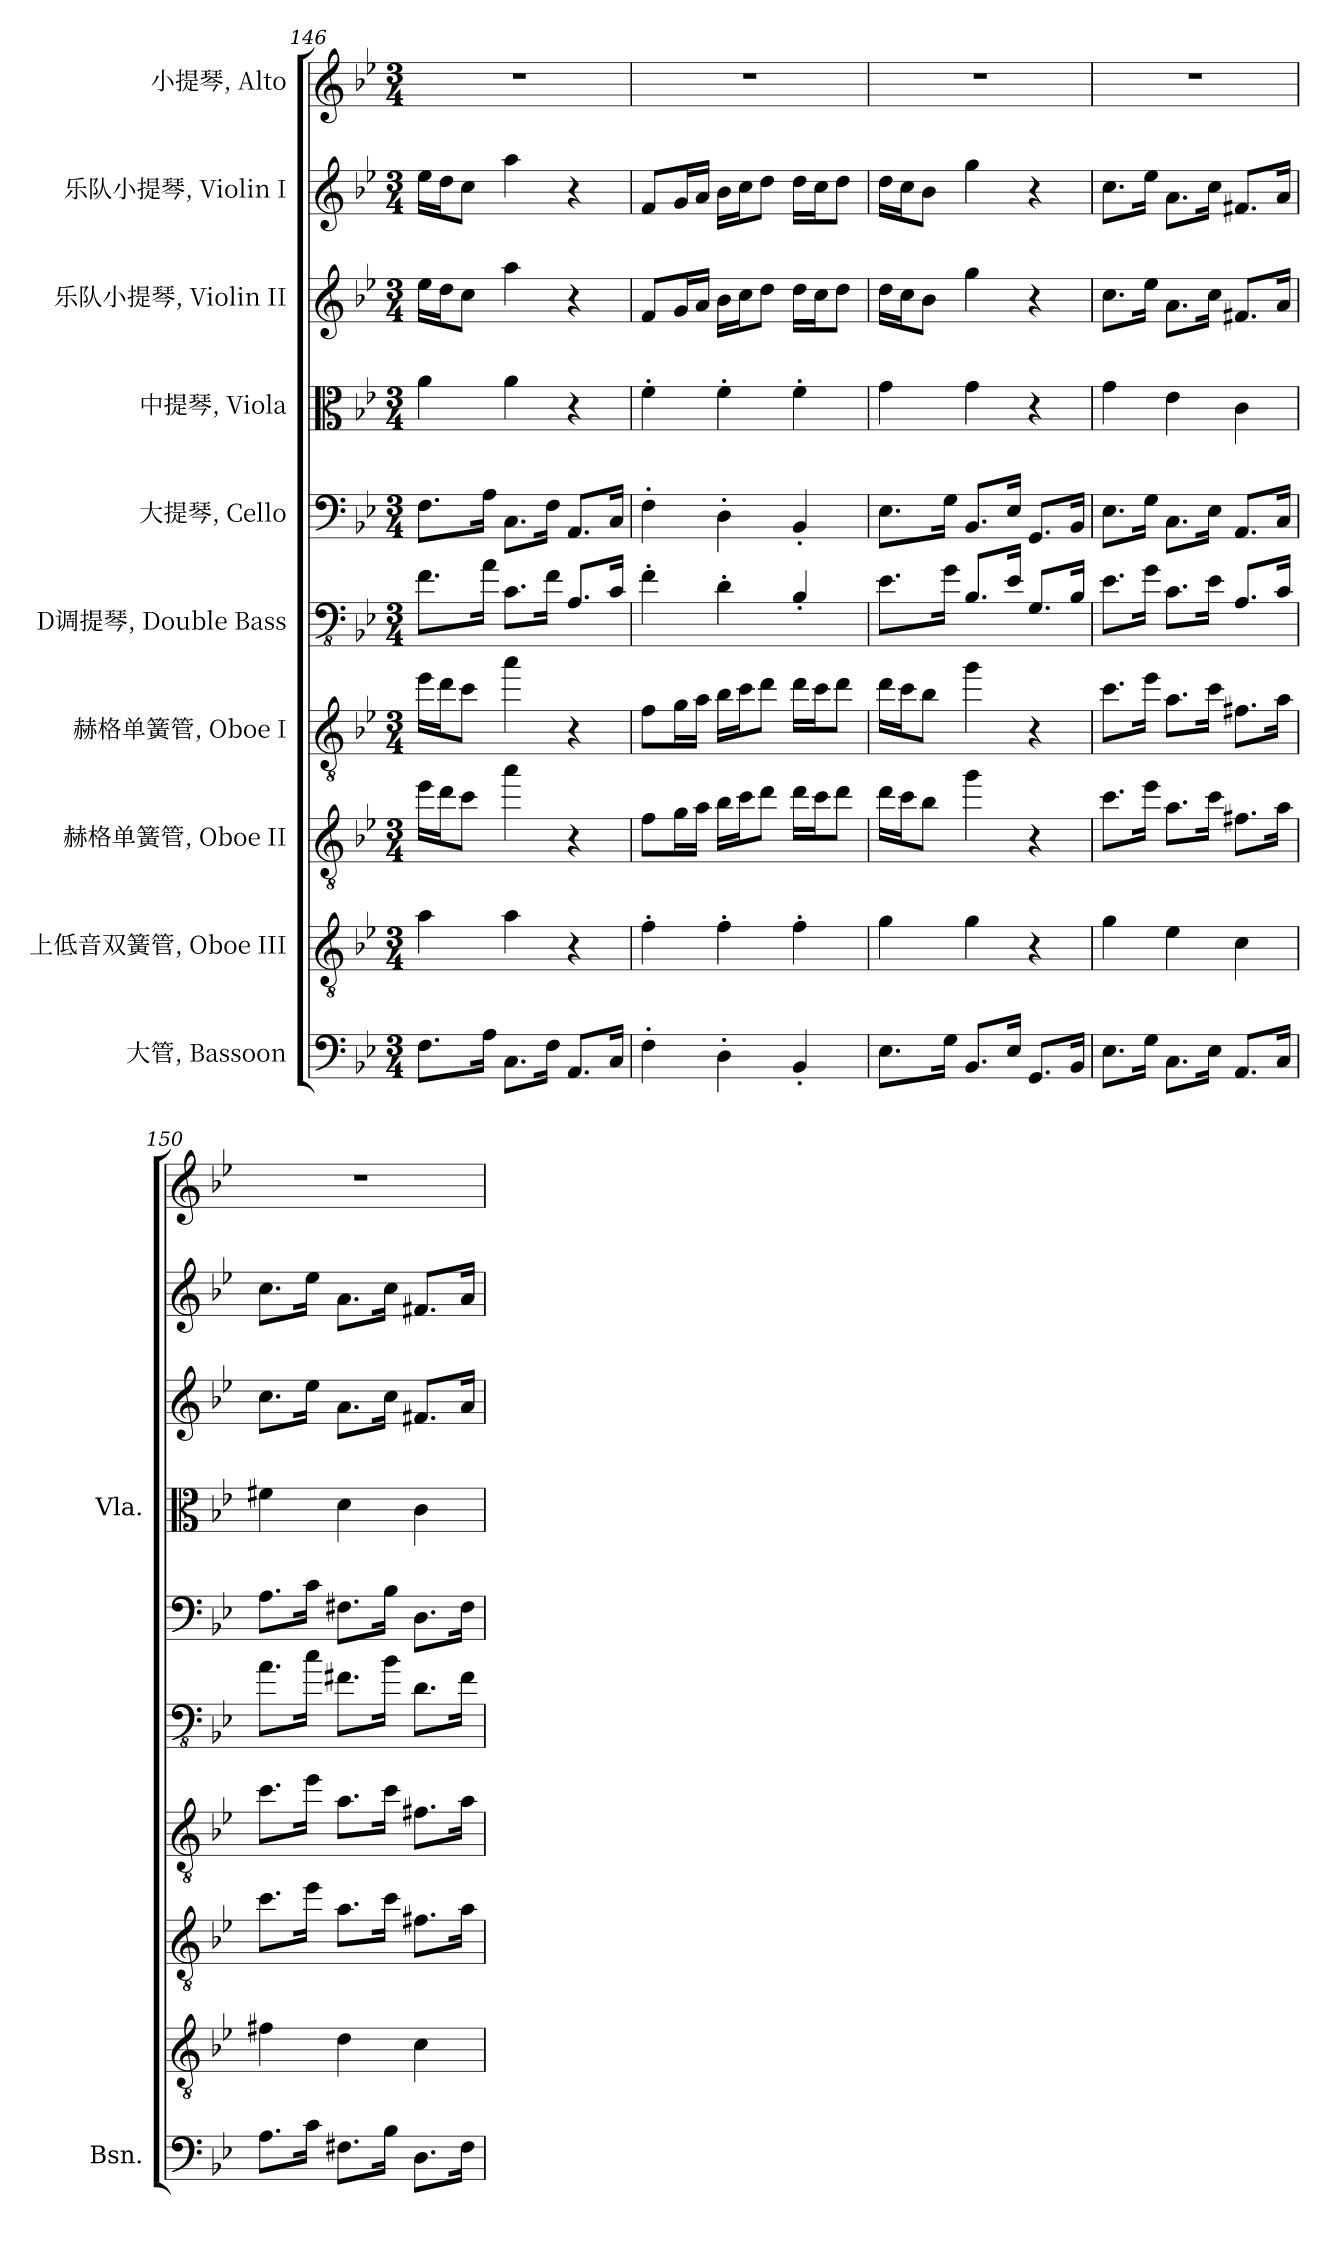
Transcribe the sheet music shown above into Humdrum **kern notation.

**kern	**kern	**kern	**kern	**kern	**kern	**kern	**kern	**kern	**kern
*part10	*part9	*part8	*part7	*part6	*part5	*part4	*part3	*part2	*part1
*staff10	*staff9	*staff8	*staff7	*staff6	*staff5	*staff4	*staff3	*staff2	*staff1
*I"大管, Bassoon	*I"上低音双簧管, Oboe III	*I"赫格单簧管, Oboe II	*I"赫格单簧管, Oboe I	*I"D调提琴, Double Bass	*I"大提琴, Cello	*I"中提琴, Viola	*I"乐队小提琴, Violin II	*I"乐队小提琴, Violin I	*I"小提琴, Alto
*I'Bsn.	*	*	*	*	*	*I'Vla.	*	*	*
*clefF4	*clefGv2	*clefGv2	*clefGv2	*clefFv4	*clefF4	*clefC3	*clefG2	*clefG2	*clefG2
*	*	*	*	*ITrd7c12	*	*	*	*	*
*k[b-e-]	*k[b-e-]	*k[b-e-]	*k[b-e-]	*k[b-e-]	*k[b-e-]	*k[b-e-]	*k[b-e-]	*k[b-e-]	*k[b-e-]
*M3/4	*M3/4	*M3/4	*M3/4	*M3/4	*M3/4	*M3/4	*M3/4	*M3/4	*M3/4
=146	=146	=146	=146	=146	=146	=146	=146	=146	=146
8.F\L	4a\	16ee-\LL	16ee-\LL	8.FF\L	8.F\L	4a\	16ee-\LL	16ee-\LL	2.r
.	.	16dd\J	16dd\J	.	.	.	16dd\J	16dd\J	.
.	.	8cc\J	8cc\J	.	.	.	8cc\J	8cc\J	.
16A\Jk	.	.	.	16AA\Jk	16A\Jk	.	.	.	.
8.C\L	4a\	4aa\	4aa\	8.CC\L	8.C\L	4a\	4aa\	4aa\	.
16F\Jk	.	.	.	16FF\Jk	16F\Jk	.	.	.	.
8.AA/L	4r	4r	4r	8.AAA/L	8.AA/L	4r	4r	4r	.
16C/Jk	.	.	.	16CC/Jk	16C/Jk	.	.	.	.
=147	=147	=147	=147	=147	=147	=147	=147	=147	=147
4F'\	4f'\	8f\L	8f\L	4FF'\	4F'\	4f'\	8f/L	8f/L	2.r
.	.	16g\L	16g\L	.	.	.	16g/L	16g/L	.
.	.	16a\JJ	16a\JJ	.	.	.	16a/JJ	16a/JJ	.
4D'\	4f'\	16b-\LL	16b-\LL	4DD'\	4D'\	4f'\	16b-\LL	16b-\LL	.
.	.	16cc\J	16cc\J	.	.	.	16cc\J	16cc\J	.
.	.	8dd\J	8dd\J	.	.	.	8dd\J	8dd\J	.
4BB-'/	4f'\	16dd\LL	16dd\LL	4BBB-'/	4BB-'/	4f'\	16dd\LL	16dd\LL	.
.	.	16cc\J	16cc\J	.	.	.	16cc\J	16cc\J	.
.	.	8dd\J	8dd\J	.	.	.	8dd\J	8dd\J	.
!!LO:PB:g=z
=148	=148	=148	=148	=148	=148	=148	=148	=148	=148
8.E-\L	4g\	16dd\LL	16dd\LL	8.EE-\L	8.E-\L	4g\	16dd\LL	16dd\LL	2.r
.	.	16cc\J	16cc\J	.	.	.	16cc\J	16cc\J	.
.	.	8b-\J	8b-\J	.	.	.	8b-\J	8b-\J	.
16G\Jk	.	.	.	16GG\Jk	16G\Jk	.	.	.	.
8.BB-/L	4g\	4gg\	4gg\	8.BBB-/L	8.BB-/L	4g\	4gg\	4gg\	.
16E-/Jk	.	.	.	16EE-/Jk	16E-/Jk	.	.	.	.
8.GG/L	4r	4r	4r	8.GGG/L	8.GG/L	4r	4r	4r	.
16BB-/Jk	.	.	.	16BBB-/Jk	16BB-/Jk	.	.	.	.
=149	=149	=149	=149	=149	=149	=149	=149	=149	=149
8.E-\L	4g\	8.cc\L	8.cc\L	8.EE-\L	8.E-\L	4g\	8.cc\L	8.cc\L	2.r
16G\Jk	.	16ee-\Jk	16ee-\Jk	16GG\Jk	16G\Jk	.	16ee-\Jk	16ee-\Jk	.
8.C\L	4e-\	8.a\L	8.a\L	8.CC\L	8.C\L	4e-\	8.a\L	8.a\L	.
16E-\Jk	.	16cc\Jk	16cc\Jk	16EE-\Jk	16E-\Jk	.	16cc\Jk	16cc\Jk	.
8.AA/L	4c\	8.f#X\L	8.f#X\L	8.AAA/L	8.AA/L	4c\	8.f#X/L	8.f#X/L	.
16C/Jk	.	16a\Jk	16a\Jk	16CC/Jk	16C/Jk	.	16a/Jk	16a/Jk	.
=150	=150	=150	=150	=150	=150	=150	=150	=150	=150
8.A\L	4f#X\	8.cc\L	8.cc\L	8.AA\L	8.A\L	4f#X\	8.cc\L	8.cc\L	2.r
16c\Jk	.	16ee-\Jk	16ee-\Jk	16C\Jk	16c\Jk	.	16ee-\Jk	16ee-\Jk	.
8.F#X\L	4d\	8.a\L	8.a\L	8.FF#X\L	8.F#X\L	4d\	8.a\L	8.a\L	.
16B-\Jk	.	16cc\Jk	16cc\Jk	16BB-\Jk	16B-\Jk	.	16cc\Jk	16cc\Jk	.
8.D\L	4c\	8.f#X\L	8.f#X\L	8.DD\L	8.D\L	4c\	8.f#X/L	8.f#X/L	.
16F#\Jk	.	16a\Jk	16a\Jk	16FF#\Jk	16F#\Jk	.	16a/Jk	16a/Jk	.
=	=	=	=	=	=	=	=	=	=
*-	*-	*-	*-	*-	*-	*-	*-	*-	*-
